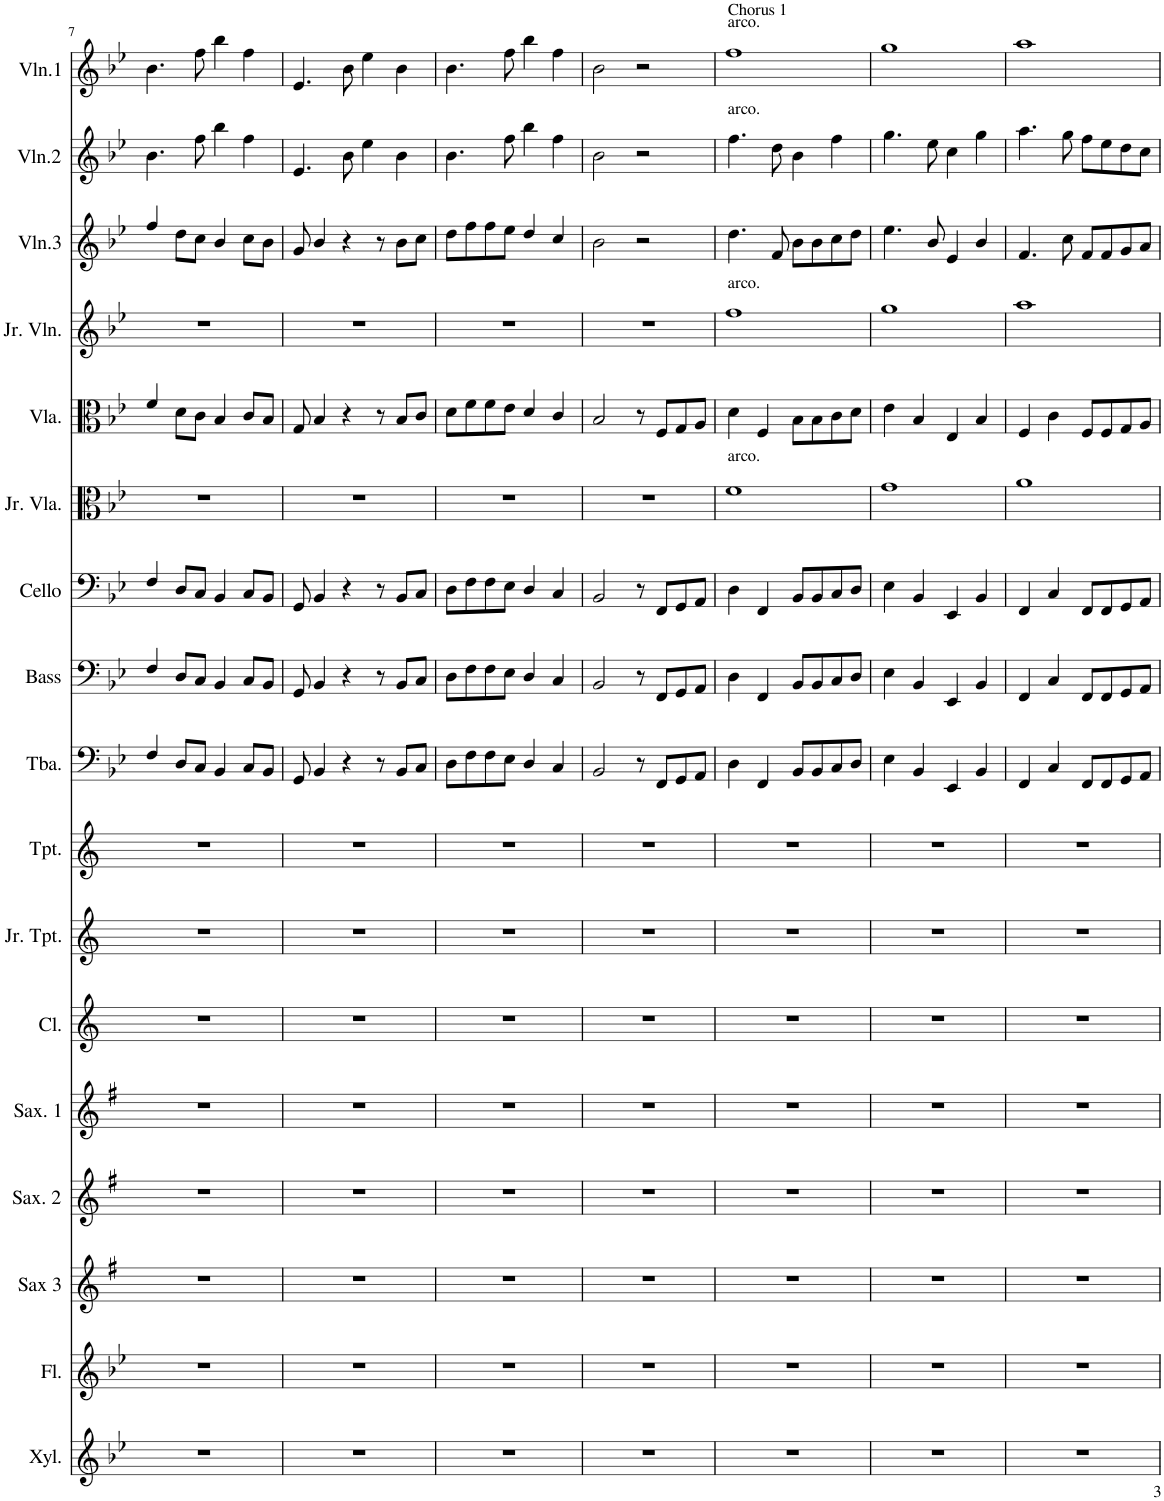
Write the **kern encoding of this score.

**kern	**kern	**kern	**kern	**kern	**kern	**kern	**kern	**kern	**kern	**kern	**kern	**kern	**kern	**kern	**kern	**kern
*part17	*part16	*part15	*part14	*part13	*part12	*part11	*part10	*part9	*part8	*part7	*part6	*part5	*part4	*part3	*part2	*part1
*staff17	*staff16	*staff15	*staff14	*staff13	*staff12	*staff11	*staff10	*staff9	*staff8	*staff7	*staff6	*staff5	*staff4	*staff3	*staff2	*staff1
*I"Xylophone	*I"Flute	*I"Saxophone 3	*I"Saxophone 2	*I"Saxophone 1	*I"Clarinet	*I"Jr.  Trumpet	*I"Trumpet	*I"Tuba	*I"Bass	*I"Cello	*I"Jr. Viola	*I"Viola	*I"Jr. Violin	*I"Violin 3	*I"Violin 2	*I"Violin 1
*I'Xyl.	*I'Fl.	*I'Sax 3	*I'Sax. 2	*I'Sax. 1	*I'Cl.	*I'Jr. Tpt.	*I'Tpt.	*I'Tba.	*I'Bass	*I'Cello	*I'Jr. Vla.	*I'Vla.	*I'Jr. Vln.	*I'Vln.3	*I'Vln.2	*I'Vln.1
!!LO:PB:g=z
*clefG2	*clefG2	*clefG2	*clefG2	*clefG2	*clefG2	*clefG2	*clefG2	*clefF4	*clefF4	*clefF4	*clefC3	*clefC3	*clefG2	*clefG2	*clefG2	*clefG2
*Trd-7c-12	*	*Trd5c9	*Trd5c9	*Trd5c9	*Trd1c2	*Trd1c2	*Trd1c2	*	*Trd7c12	*	*	*	*	*	*	*
*k[b-e-]	*k[b-e-]	*k[f#]	*k[f#]	*k[f#]	*k[]	*k[]	*k[]	*k[b-e-]	*k[b-e-]	*k[b-e-]	*k[b-e-]	*k[b-e-]	*k[b-e-]	*k[b-e-]	*k[b-e-]	*k[b-e-]
*M4/4	*M4/4	*M4/4	*M4/4	*M4/4	*M4/4	*M4/4	*M4/4	*M4/4	*M4/4	*M4/4	*M4/4	*M4/4	*M4/4	*M4/4	*M4/4	*M4/4
=7	=7	=7	=7	=7	=7	=7	=7	=7	=7	=7	=7	=7	=7	=7	=7	=7
1r	1r	1r	1r	1r	1r	1r	1r	4F/	4F/	4F/	1r	4f/	1r	4ff/	4.b-\	4.b-\
.	.	.	.	.	.	.	.	8D/L	8D/L	8D/L	.	8d\L	.	8dd\L	.	.
.	.	.	.	.	.	.	.	8C/J	8C/J	8C/J	.	8c\J	.	8cc\J	8ff\	8ff\
.	.	.	.	.	.	.	.	4BB-/	4BB-/	4BB-/	.	4B-/	.	4b-/	4bb-\	4bb-\
.	.	.	.	.	.	.	.	8C/L	8C/L	8C/L	.	8c/L	.	8cc\L	4ff\	4ff\
.	.	.	.	.	.	.	.	8BB-/J	8BB-/J	8BB-/J	.	8B-/J	.	8b-\J	.	.
=8	=8	=8	=8	=8	=8	=8	=8	=8	=8	=8	=8	=8	=8	=8	=8	=8
1r	1r	1r	1r	1r	1r	1r	1r	8GG/	8GG/	8GG/	1r	8G/	1r	8g/	4.e-/	4.e-/
.	.	.	.	.	.	.	.	4BB-/	4BB-/	4BB-/	.	4B-/	.	4b-/	.	.
.	.	.	.	.	.	.	.	4r	4r	4r	.	4r	.	4r	8b-\	8b-\
.	.	.	.	.	.	.	.	.	.	.	.	.	.	.	4ee-\	4ee-\
.	.	.	.	.	.	.	.	8r	8r	8r	.	8r	.	8r	.	.
.	.	.	.	.	.	.	.	8BB-/L	8BB-/L	8BB-/L	.	8B-/L	.	8b-\L	4b-\	4b-\
.	.	.	.	.	.	.	.	8C/J	8C/J	8C/J	.	8c/J	.	8cc\J	.	.
=9	=9	=9	=9	=9	=9	=9	=9	=9	=9	=9	=9	=9	=9	=9	=9	=9
1r	1r	1r	1r	1r	1r	1r	1r	8D\L	8D\L	8D\L	1r	8d\L	1r	8dd\L	4.b-\	4.b-\
.	.	.	.	.	.	.	.	8F\	8F\	8F\	.	8f\	.	8ff\	.	.
.	.	.	.	.	.	.	.	8F\	8F\	8F\	.	8f\	.	8ff\	.	.
.	.	.	.	.	.	.	.	8E-\J	8E-\J	8E-\J	.	8e-\J	.	8ee-\J	8ff\	8ff\
.	.	.	.	.	.	.	.	4D/	4D/	4D/	.	4d/	.	4dd/	4bb-\	4bb-\
.	.	.	.	.	.	.	.	4C/	4C/	4C/	.	4c/	.	4cc/	4ff\	4ff\
=10	=10	=10	=10	=10	=10	=10	=10	=10	=10	=10	=10	=10	=10	=10	=10	=10
1r	1r	1r	1r	1r	1r	1r	1r	2BB-/	2BB-/	2BB-/	1r	2B-/	1r	2b-\	2b-\	2b-\
.	.	.	.	.	.	.	.	8r	8r	8r	.	8r	.	2r	2r	2r
.	.	.	.	.	.	.	.	8FF/L	8FF/L	8FF/L	.	8F/L	.	.	.	.
.	.	.	.	.	.	.	.	8GG/	8GG/	8GG/	.	8G/	.	.	.	.
.	.	.	.	.	.	.	.	8AA/J	8AA/J	8AA/J	.	8A/J	.	.	.	.
=11	=11	=11	=11	=11	=11	=11	=11	=11	=11	=11	=11	=11	=11	=11	=11	=11
!	!	!	!	!	!	!	!	!	!	!	!	!	!	!	!	!LO:TX:a:t=Chorus 1
!	!	!	!	!	!	!	!	!	!	!	!	!	!	!	!	!LO:TX:a:t=arco.
!	!	!	!	!	!	!	!	!	!	!	!	!	!	!	!LO:TX:a:t=arco.	!
!	!	!	!	!	!	!	!	!	!	!	!	!	!LO:TX:a:t=arco.	!	!	!
!	!	!	!	!	!	!	!	!	!	!	!LO:TX:a:t=arco.	!	!	!	!	!
1r	1r	1r	1r	1r	1r	1r	1r	4D\	4D\	4D\	1f	4d\	1ff	4.dd\	4.ff\	1ff
.	.	.	.	.	.	.	.	4FF/	4FF/	4FF/	.	4F/	.	.	.	.
.	.	.	.	.	.	.	.	.	.	.	.	.	.	8f/	8dd\	.
.	.	.	.	.	.	.	.	8BB-/L	8BB-/L	8BB-/L	.	8B-\L	.	8b-\L	4b-\	.
.	.	.	.	.	.	.	.	8BB-/	8BB-/	8BB-/	.	8B-\	.	8b-\	.	.
.	.	.	.	.	.	.	.	8C/	8C/	8C/	.	8c\	.	8cc\	4ff\	.
.	.	.	.	.	.	.	.	8D/J	8D/J	8D/J	.	8d\J	.	8dd\J	.	.
=12	=12	=12	=12	=12	=12	=12	=12	=12	=12	=12	=12	=12	=12	=12	=12	=12
1r	1r	1r	1r	1r	1r	1r	1r	4E-\	4E-\	4E-\	1g	4e-\	1gg	4.ee-\	4.gg\	1gg
.	.	.	.	.	.	.	.	4BB-/	4BB-/	4BB-/	.	4B-/	.	.	.	.
.	.	.	.	.	.	.	.	.	.	.	.	.	.	8b-/	8ee-\	.
.	.	.	.	.	.	.	.	4EE-/	4EE-/	4EE-/	.	4E-/	.	4e-/	4cc\	.
.	.	.	.	.	.	.	.	4BB-/	4BB-/	4BB-/	.	4B-/	.	4b-/	4gg\	.
=13	=13	=13	=13	=13	=13	=13	=13	=13	=13	=13	=13	=13	=13	=13	=13	=13
1r	1r	1r	1r	1r	1r	1r	1r	4FF/	4FF/	4FF/	1a	4F/	1aa	4.f/	4.aa\	1aa
.	.	.	.	.	.	.	.	4C/	4C/	4C/	.	4c\	.	.	.	.
.	.	.	.	.	.	.	.	.	.	.	.	.	.	8cc\	8gg\	.
.	.	.	.	.	.	.	.	8FF/L	8FF/L	8FF/L	.	8F/L	.	8f/L	8ff\L	.
.	.	.	.	.	.	.	.	8FF/	8FF/	8FF/	.	8F/	.	8f/	8ee-\	.
.	.	.	.	.	.	.	.	8GG/	8GG/	8GG/	.	8G/	.	8g/	8dd\	.
.	.	.	.	.	.	.	.	8AA/J	8AA/J	8AA/J	.	8A/J	.	8a/J	8cc\J	.
=	=	=	=	=	=	=	=	=	=	=	=	=	=	=	=	=
*-	*-	*-	*-	*-	*-	*-	*-	*-	*-	*-	*-	*-	*-	*-	*-	*-
